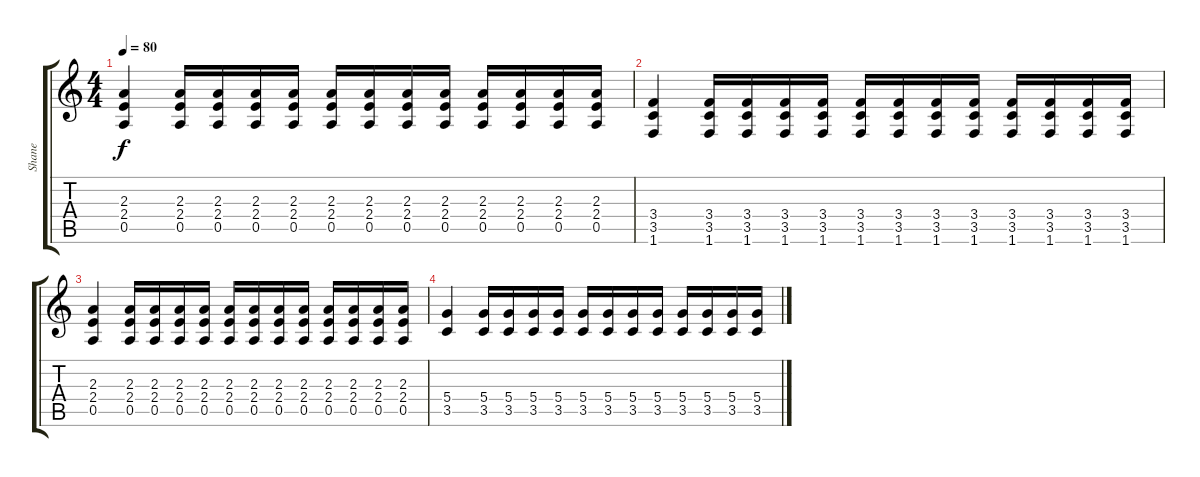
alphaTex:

\track ("Shane" "Shane") {instrument electricguitarclean}
\staff {score tabs}
\tuning (E4 B3 G3 D3 A2 E2) {hide}
\ts (4 4)
\tempo 80
\clef g2
\ks c
(2.3 2.4 0.5).4{dy f volume 16 instrument overdrivenguitar} (2.3 2.4 0.5).16 (2.3 2.4 0.5).16 (2.3 2.4 0.5).16 (2.3 2.4 0.5).16 (2.3 2.4 0.5).16 (2.3 2.4 0.5).16 (2.3 2.4 0.5).16 (2.3 2.4 0.5).16 (2.3 2.4 0.5).16 (2.3 2.4 0.5).16 (2.3 2.4 0.5).16 (2.3 2.4 0.5).16 |
(3.4 3.5 1.6).4 (3.4 3.5 1.6).16 (3.4 3.5 1.6).16 (3.4 3.5 1.6).16 (3.4 3.5 1.6).16 (3.4 3.5 1.6).16 (3.4 3.5 1.6).16 (3.4 3.5 1.6).16 (3.4 3.5 1.6).16 (3.4 3.5 1.6).16 (3.4 3.5 1.6).16 (3.4 3.5 1.6).16 (3.4 3.5 1.6).16 |
(2.3 2.4 0.5).4{volume 16 instrument overdrivenguitar} (2.3 2.4 0.5).16 (2.3 2.4 0.5).16 (2.3 2.4 0.5).16 (2.3 2.4 0.5).16 (2.3 2.4 0.5).16 (2.3 2.4 0.5).16 (2.3 2.4 0.5).16 (2.3 2.4 0.5).16 (2.3 2.4 0.5).16 (2.3 2.4 0.5).16 (2.3 2.4 0.5).16 (2.3 2.4 0.5).16 |
(5.4 3.5).4 (5.4 3.5).16 (5.4 3.5).16 (5.4 3.5).16 (5.4 3.5).16 (5.4 3.5).16 (5.4 3.5).16 (5.4 3.5).16 (5.4 3.5).16 (5.4 3.5).16 (5.4 3.5).16 (5.4 3.5).16 (5.4 3.5).16
